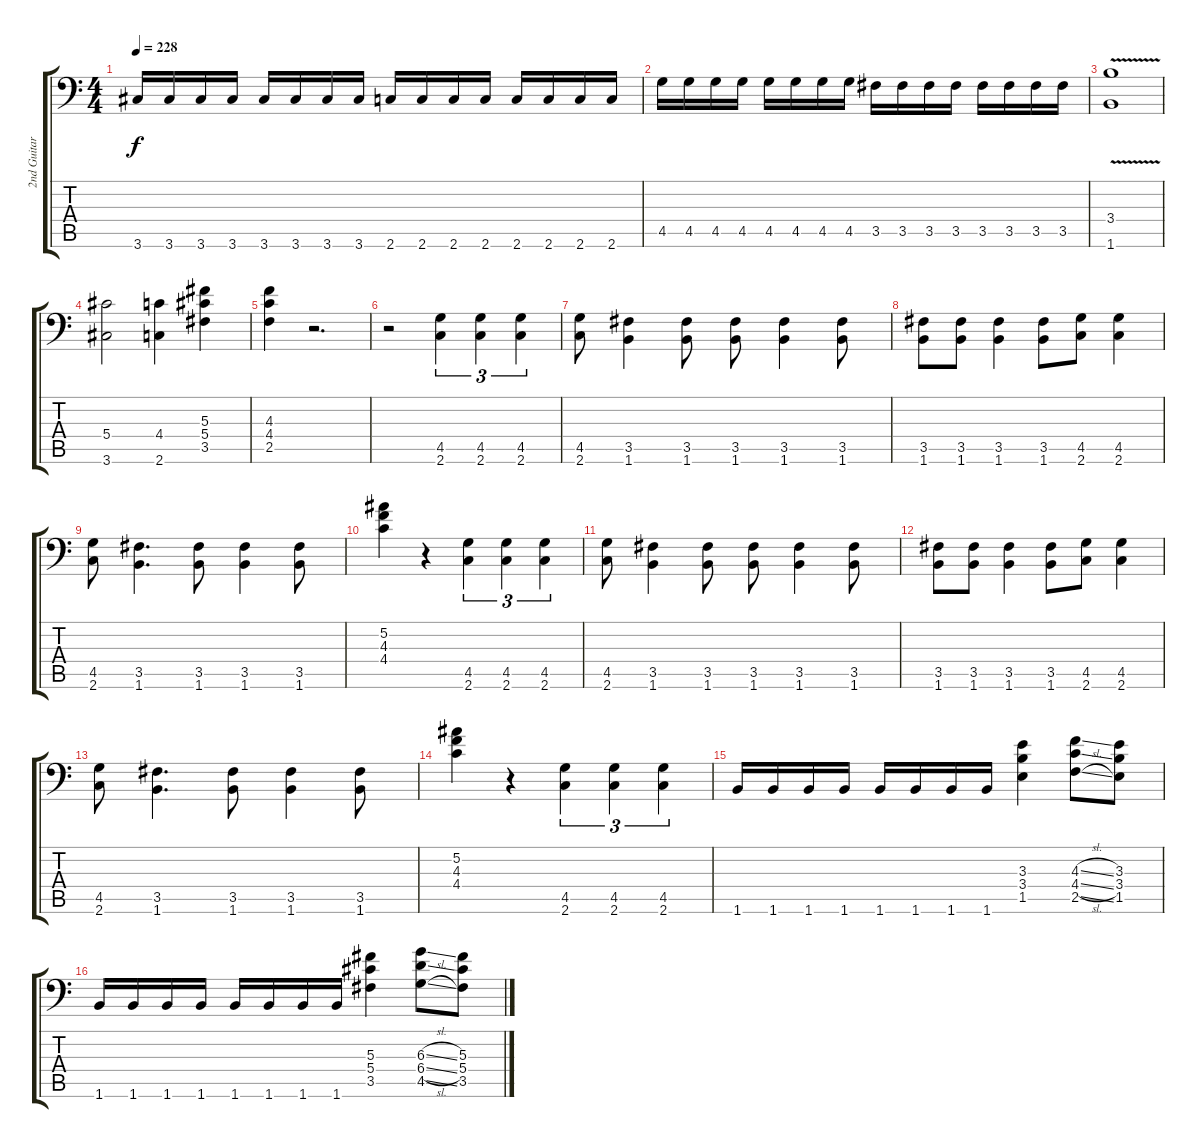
\track ("2nd Guitar" "2nd Guitar") {instrument overdrivenguitar}
\staff {score tabs}
\tuning (Bb3 F3 Db3 Ab2 Eb2 Bb1) {hide}
\ts (4 4)
\tempo 228
\clef f4
\ks c
3.6.16{dy f} 3.6.16 3.6.16 3.6.16 3.6.16 3.6.16 3.6.16 3.6.16 2.6.16 2.6.16 2.6.16 2.6.16 2.6.16 2.6.16 2.6.16 2.6.16 |
4.5.16 4.5.16 4.5.16 4.5.16 4.5.16 4.5.16 4.5.16 4.5.16 3.5.16 3.5.16 3.5.16 3.5.16 3.5.16 3.5.16 3.5.16 3.5.16 |
(3.4{v} 1.6{v}).1 |
(5.4 3.6).2 (4.4 2.6).4 (5.3 5.4 3.5).4 |
(4.3 4.4 2.5).4 r.2{d} |
r.2 (4.5 2.6).4{tu (3 2)} (4.5 2.6).4{tu (3 2)} (4.5 2.6).4{tu (3 2)} |
(4.5 2.6).8 (3.5 1.6).4 (3.5 1.6).8 (3.5 1.6).8 (3.5 1.6).4 (3.5 1.6).8 |
(3.5 1.6).8 (3.5 1.6).8 (3.5 1.6).4 (3.5 1.6).8 (4.5 2.6).8 (4.5 2.6).4 |
(4.5 2.6).8 (3.5 1.6).4{d} (3.5 1.6).8 (3.5 1.6).4 (3.5 1.6).8 |
(5.2 4.3 4.4).4 r.4 (4.5 2.6).4{tu (3 2)} (4.5 2.6).4{tu (3 2)} (4.5 2.6).4{tu (3 2)} |
(4.5 2.6).8 (3.5 1.6).4 (3.5 1.6).8 (3.5 1.6).8 (3.5 1.6).4 (3.5 1.6).8 |
(3.5 1.6).8 (3.5 1.6).8 (3.5 1.6).4 (3.5 1.6).8 (4.5 2.6).8 (4.5 2.6).4 |
(4.5 2.6).8 (3.5 1.6).4{d} (3.5 1.6).8 (3.5 1.6).4 (3.5 1.6).8 |
(5.2 4.3 4.4).4 r.4 (4.5 2.6).4{tu (3 2)} (4.5 2.6).4{tu (3 2)} (4.5 2.6).4{tu (3 2)} |
1.6.16 1.6.16 1.6.16 1.6.16 1.6.16 1.6.16 1.6.16 1.6.16 (3.3 3.4 1.5).4 (4.3{sl} 4.4{sl} 2.5{sl}).8 (3.3 3.4 1.5).8 |
1.6.16 1.6.16 1.6.16 1.6.16 1.6.16 1.6.16 1.6.16 1.6.16 (5.3 5.4 3.5).4 (6.3{sl} 6.4{sl} 4.5{sl}).8 (5.3 5.4 3.5).8
